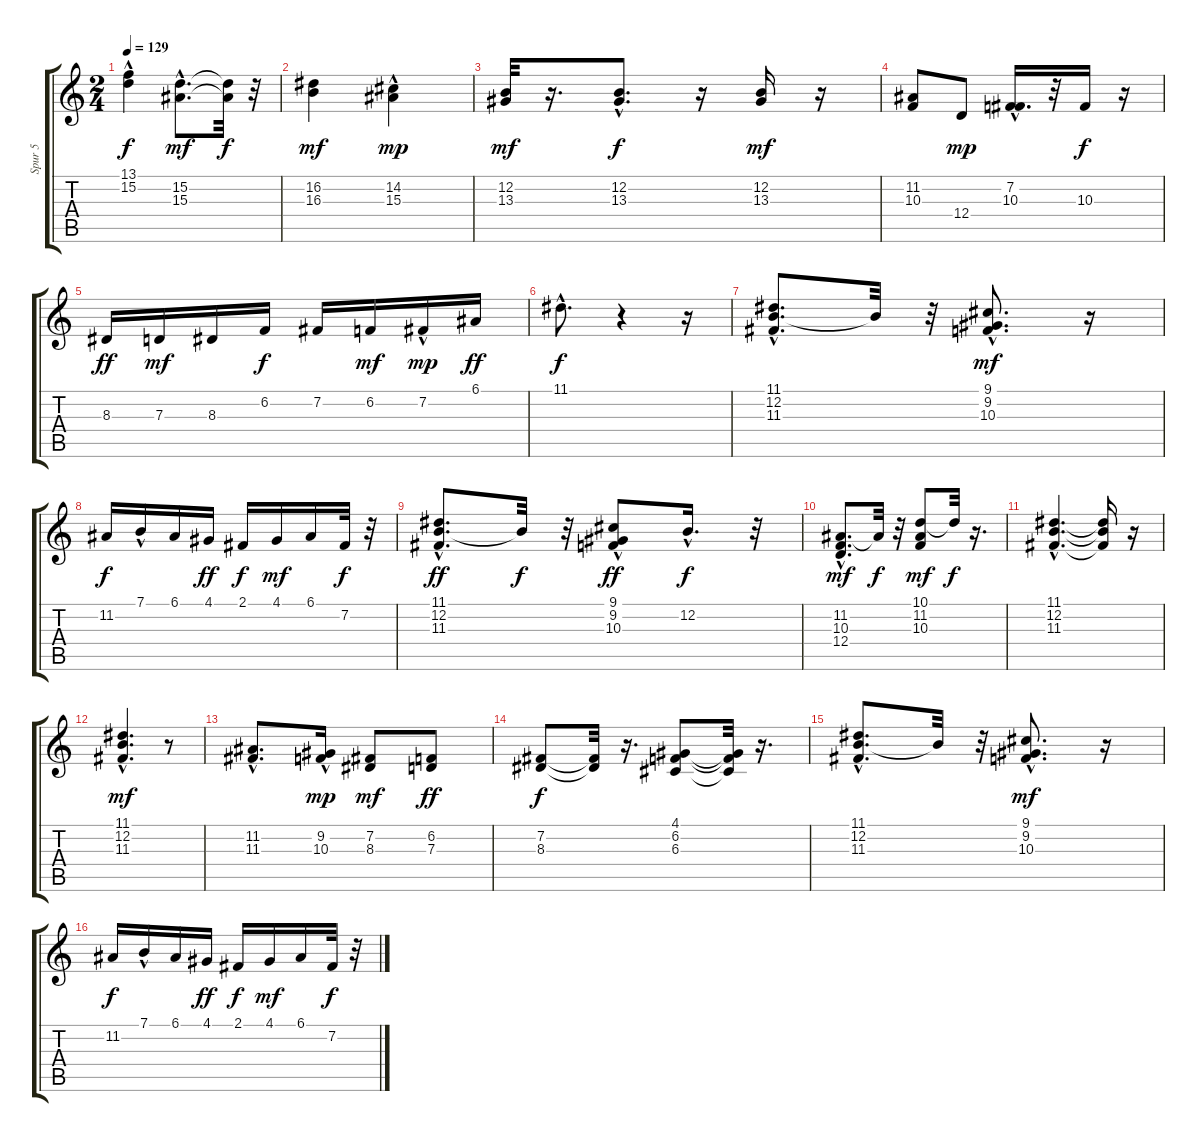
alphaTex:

\track ("Spur 5" "Spur 5") {instrument accordion}
\staff {score tabs}
\tuning (E4 B3 G3 D3 A2 E2) {hide}
\ts (2 4)
\tempo 129
\clef g2
\ks c
(13.1 15.2{hac}).4{dy f} (15.2{hac} 15.3{hac}).8{d dy mf} (15.2{t} 15.3{t}).32{dy f} r.32 |
(16.2 16.3).4{dy mf} (14.2 15.3{hac}).4{dy mp} |
(12.2 13.3).32{dy mf} r.16{d} (12.2{hac} 13.3).8{d dy f} r.16 (12.2 13.3).16{dy mf} r.16 |
(11.2 10.3).8 12.4.8{dy mp} (7.2{hac} 10.3).16{d} r.32 10.3.16{dy f} r.16 |
8.3.16{dy ff} 7.3.16{dy mf} 8.3.16 6.2.16{dy f} 7.2.16 6.2.16{dy mf} 7.2{hac}.16{dy mp} 6.1.16{dy ff} |
11.1{hac}.8{d dy f} r.4 r.16 |
(11.1{hac} 12.2{hac} 11.3{hac}).8{d} 12.2{t}.32 r.32 (9.1{hac} 9.2{hac} 10.3).8{d dy mf} r.16 |
11.2.16{dy f} 7.1{hac}.16 6.1.16 4.1.16{dy ff} 2.1.16{dy f} 4.1.16{dy mf} 6.1.16 7.2.32{dy f} r.32 |
(11.1{hac} 12.2{hac} 11.3{hac}).8{d dy ff} 12.2{t}.32{dy f} r.32 (9.1{hac} 9.2 10.3).8{dy ff} 12.2{hac}.16{d dy f} r.32 |
(11.2{hac} 10.3 12.4{hac}).8{d dy mf} 11.2{t}.32{dy f} r.32 (10.1 11.2 10.3).8{dy mf} 10.1{t}.32{dy f} r.16{d} |
(11.1{hac} 12.2{hac} 11.3{hac}).4{d} (11.1{t} 12.2{t} 11.3{t}).16 r.16 |
(11.1 12.2{hac} 11.3{hac}).4{d dy mf} r.8 |
(11.2 11.3{hac}).8{d} (9.2{hac} 10.3{hac}).16{dy mp} (7.2 8.3).8{dy mf} (6.2 7.3).8{dy ff} |
(7.2 8.3).8{dy f} (7.2{t} 8.3{t}).32 r.16{d} (4.1 6.2 6.3).8 (4.1{t} 6.2{t} 6.3{t}).32 r.16{d} |
(11.1{hac} 12.2{hac} 11.3{hac}).8{d} 12.2{t}.32 r.32 (9.1{hac} 9.2{hac} 10.3).8{d dy mf} r.16 |
11.2.16{dy f} 7.1{hac}.16 6.1.16 4.1.16{dy ff} 2.1.16{dy f} 4.1.16{dy mf} 6.1.16 7.2.32{dy f} r.32
